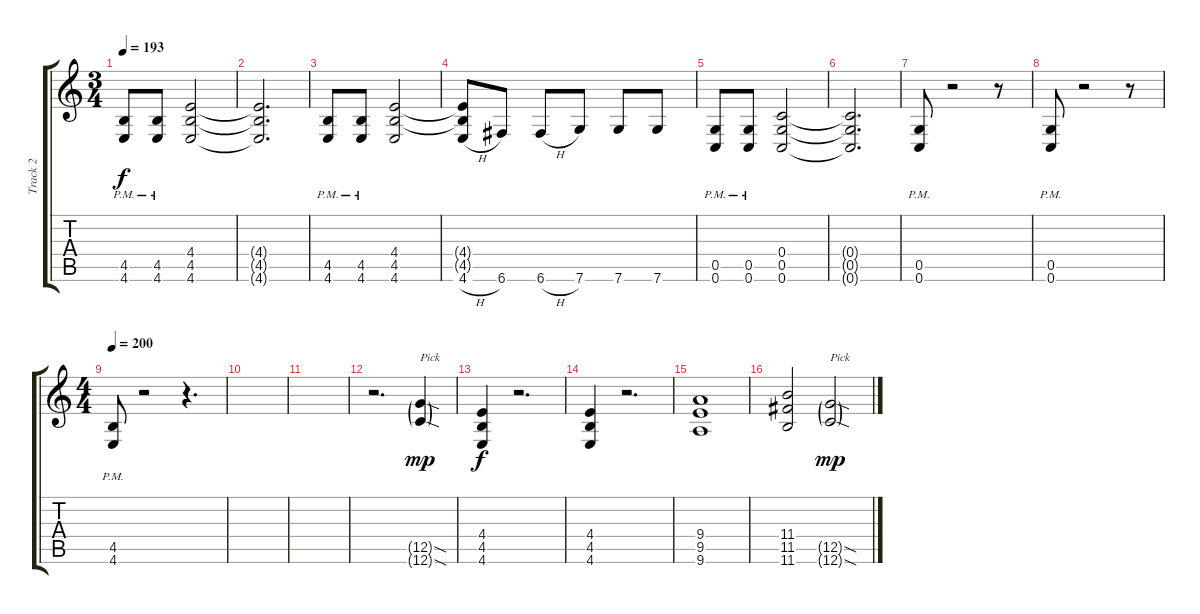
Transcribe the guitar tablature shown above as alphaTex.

\track ("Track 2" "Track 2") {instrument overdrivenguitar}
\staff {score tabs}
\tuning (D4 A3 F3 C3 G2 C2) {hide}
\ts (3 4)
\tempo 193
\clef g2
\ks c
(4.5{pm} 4.6{pm}).8{dy f} (4.5{pm} 4.6{pm}).8 (4.4 4.5 4.6).2 |
(4.4{t} 4.5{t} 4.6{t}).2{d} |
(4.5{pm} 4.6{pm}).8 (4.5{pm} 4.6{pm}).8 (4.4 4.5 4.6).2 |
(4.4{t} 4.5{t} 4.6{h}).8 6.6.8 6.6{h}.8 7.6.8 7.6.8 7.6.8 |
(0.5{pm} 0.6{pm}).8 (0.5{pm} 0.6{pm}).8 (0.4 0.5 0.6).2 |
(0.4{t} 0.5{t} 0.6{t}).2{d} |
(0.5{pm} 0.6{pm}).8 r.2 r.8 |
(0.5{pm} 0.6{pm}).8 r.2 r.8 |
\ts (4 4)
\tempo 200
(4.5{pm} 4.6{pm}).8 r.2 r.4{d} |
|
|
r.2{d} (12.5{sod g} 12.6{sod g}).4{txt "Pick" dy mp} |
(4.4 4.5 4.6).4{dy f} r.2{d} |
(4.4 4.5 4.6).4 r.2{d} |
(9.4 9.5 9.6).1 |
(11.4 11.5 11.6).2 (12.5{sod g} 12.6{sod g}).2{txt "Pick" dy mp}
